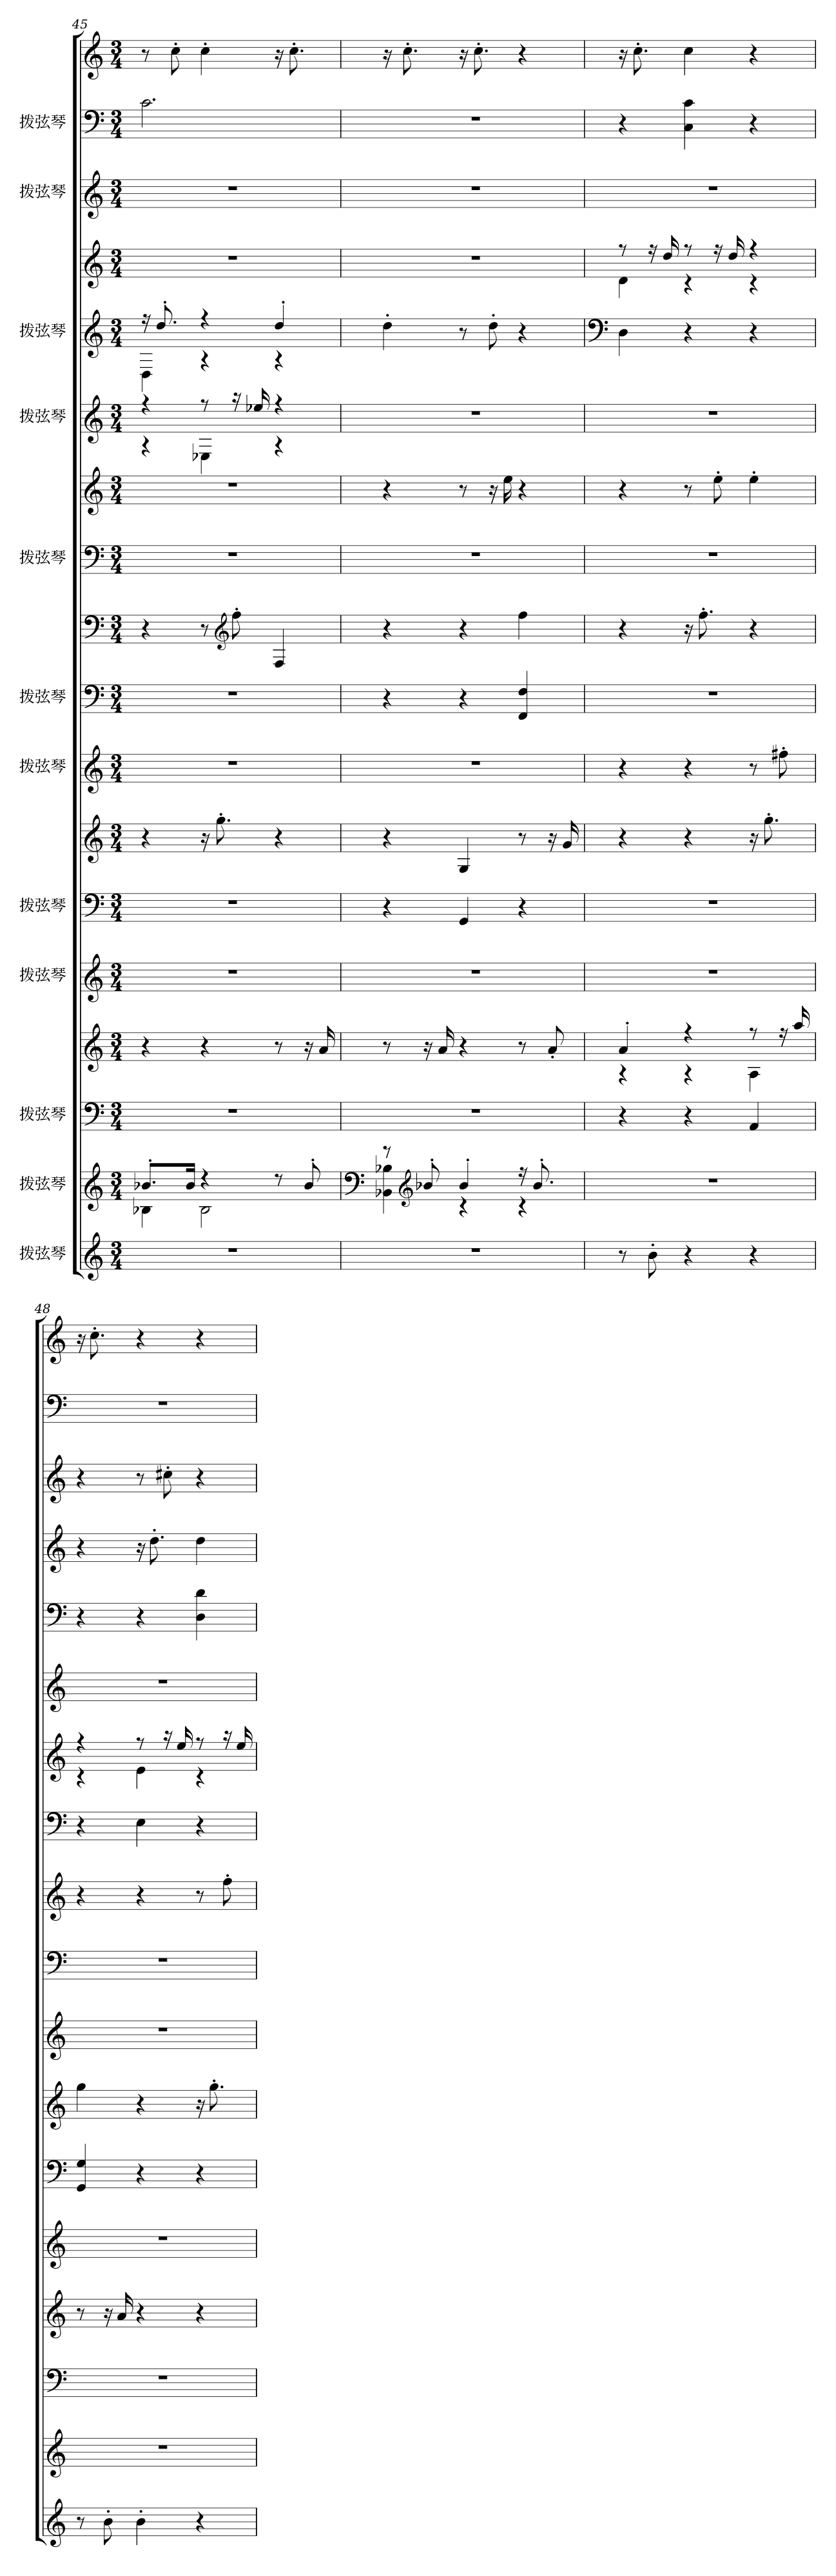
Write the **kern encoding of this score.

**kern	**kern	**kern	**kern	**kern	**kern	**kern	**kern	**kern	**kern	**kern	**kern	**kern	**kern	**kern	**kern	**kern	**kern
*part12	*part11	*part10	*part10	*part9	*part8	*part8	*part7	*part6	*part6	*part5	*part5	*part4	*part3	*part3	*part2	*part1	*part1
*staff18	*staff17	*staff16	*staff15	*staff14	*staff13	*staff12	*staff11	*staff10	*staff9	*staff8	*staff7	*staff6	*staff5	*staff4	*staff3	*staff2	*staff1
*I"拨弦琴	*I"拨弦琴	*I"拨弦琴	*	*I"拨弦琴	*I"拨弦琴	*	*I"拨弦琴	*I"拨弦琴	*	*I"拨弦琴	*	*I"拨弦琴	*I"拨弦琴	*	*I"拨弦琴	*I"拨弦琴	*
*clefG2	*clefG2	*clefF4	*clefG2	*clefG2	*clefF4	*clefG2	*clefG2	*clefF4	*clefF4	*clefF4	*clefG2	*clefG2	*clefG2	*clefG2	*clefG2	*clefF4	*clefG2
*k[]	*k[]	*k[]	*k[]	*k[]	*k[]	*k[]	*k[]	*k[]	*k[]	*k[]	*k[]	*k[]	*k[]	*k[]	*k[]	*k[]	*k[]
*M3/4	*M3/4	*M3/4	*M3/4	*M3/4	*M3/4	*M3/4	*M3/4	*M3/4	*M3/4	*M3/4	*M3/4	*M3/4	*M3/4	*M3/4	*M3/4	*M3/4	*M3/4
=45	=45	=45	=45	=45	=45	=45	=45	=45	=45	=45	=45	=45	=45	=45	=45	=45	=45
*	*^	*	*	*	*	*	*	*	*	*	*	*^	*^	*	*	*	*
2.r	8.b-X'/L	4B-X\	2.r	4r	2.r	2.r	4r	2.r	2.r	4r	2.r	2.r	4r	4r	16r	4D\	2.r	2.r	2.c\	8r
.	.	.	.	.	.	.	.	.	.	.	.	.	.	.	8.dd'/	.	.	.	.	.
.	.	.	.	.	.	.	.	.	.	.	.	.	.	.	.	.	.	.	.	8cc'\
.	16b-/Jk	.	.	.	.	.	.	.	.	.	.	.	.	.	.	.	.	.	.	.
.	4r	2B-\	.	4r	.	.	16r	.	.	8r	.	.	8r	4E-X\	4r	4r	.	.	.	4cc'\
.	.	.	.	.	.	.	8.gg'\	.	.	.	.	.	.	.	.	.	.	.	.	.
*	*	*	*	*	*	*	*	*	*	*clefG2	*	*	*	*	*	*	*	*	*	*
.	.	.	.	.	.	.	.	.	.	8ff'\	.	.	16r	.	.	.	.	.	.	.
.	.	.	.	.	.	.	.	.	.	.	.	.	16ee-X/	.	.	.	.	.	.	.
.	8r	.	.	8r	.	.	4r	.	.	4F/	.	.	4r	4r	4dd'/	4r	.	.	.	16r
.	.	.	.	.	.	.	.	.	.	.	.	.	.	.	.	.	.	.	.	8.cc'\
.	8b-'/	.	.	16r	.	.	.	.	.	.	.	.	.	.	.	.	.	.	.	.
.	.	.	.	16a/	.	.	.	.	.	.	.	.	.	.	.	.	.	.	.	.
*	*	*	*	*	*	*	*	*	*	*	*	*	*v	*v	*	*	*	*	*	*
*	*	*	*	*	*	*	*	*	*	*	*	*	*	*v	*v	*	*	*	*
=46	=46	=46	=46	=46	=46	=46	=46	=46	=46	=46	=46	=46	=46	=46	=46	=46	=46	=46
*	*clefF4	*	*	*	*	*	*	*	*	*	*	*	*	*	*	*	*	*
2.r	8r	4BB-X\ 4B-X\	2.r	8r	2.r	4r	4r	2.r	4r	4r	2.r	4r	2.r	4dd'\	2.r	2.r	2.r	16r
.	.	.	.	.	.	.	.	.	.	.	.	.	.	.	.	.	.	8.cc'\
*	*clefG2	*	*	*	*	*	*	*	*	*	*	*	*	*	*	*	*	*
.	8b-X'/	.	.	16r	.	.	.	.	.	.	.	.	.	.	.	.	.	.
.	.	.	.	16a/	.	.	.	.	.	.	.	.	.	.	.	.	.	.
.	4b-'/	4r	.	4r	.	4GG/	4G/	.	4r	4r	.	8r	.	8r	.	.	.	16r
.	.	.	.	.	.	.	.	.	.	.	.	.	.	.	.	.	.	8.cc'\
.	.	.	.	.	.	.	.	.	.	.	.	16r	.	8dd'\	.	.	.	.
.	.	.	.	.	.	.	.	.	.	.	.	16ee\	.	.	.	.	.	.
.	16r	4r	.	8r	.	4r	8r	.	4FF/ 4F/	4ff\	.	4r	.	4r	.	.	.	4r
.	8.b-'/	.	.	.	.	.	.	.	.	.	.	.	.	.	.	.	.	.
.	.	.	.	8a'/	.	.	16r	.	.	.	.	.	.	.	.	.	.	.
.	.	.	.	.	.	.	16g/	.	.	.	.	.	.	.	.	.	.	.
*	*v	*v	*	*	*	*	*	*	*	*	*	*	*	*	*	*	*	*
!!LO:PB:g=z
=47	=47	=47	=47	=47	=47	=47	=47	=47	=47	=47	=47	=47	=47	=47	=47	=47	=47
*	*	*	*	*	*	*	*	*	*	*	*	*	*clefF4	*	*	*	*
*	*	*	*^	*	*	*	*	*	*	*	*	*	*	*^	*	*	*
8r	2.r	4r	4a'/	4r	2.r	2.r	4r	4r	2.r	4r	2.r	4r	2.r	4D\	8r	4d\	2.r	4r	16r
.	.	.	.	.	.	.	.	.	.	.	.	.	.	.	.	.	.	.	8.cc'\
8b'\	.	.	.	.	.	.	.	.	.	.	.	.	.	.	16r	.	.	.	.
.	.	.	.	.	.	.	.	.	.	.	.	.	.	.	16dd/	.	.	.	.
4r	.	4r	4r	4r	.	.	4r	4r	.	16r	.	8r	.	4r	8r	4r	.	4C\ 4c\	4cc\
.	.	.	.	.	.	.	.	.	.	8.ff'\	.	.	.	.	.	.	.	.	.
.	.	.	.	.	.	.	.	.	.	.	.	8ee'\	.	.	16r	.	.	.	.
.	.	.	.	.	.	.	.	.	.	.	.	.	.	.	16dd/	.	.	.	.
4r	.	4AA/	8r	4A\	.	.	16r	8r	.	4r	.	4ee'\	.	4r	4r	4r	.	4r	4r
.	.	.	.	.	.	.	8.gg'\	.	.	.	.	.	.	.	.	.	.	.	.
.	.	.	16r	.	.	.	.	8ff#X'\	.	.	.	.	.	.	.	.	.	.	.
.	.	.	16aa/	.	.	.	.	.	.	.	.	.	.	.	.	.	.	.	.
*	*	*	*v	*v	*	*	*	*	*	*	*	*	*	*	*v	*v	*	*	*
=48	=48	=48	=48	=48	=48	=48	=48	=48	=48	=48	=48	=48	=48	=48	=48	=48	=48
*	*	*	*	*	*	*	*	*	*	*	*^	*	*	*	*	*	*
8r	2.r	2.r	8r	2.r	4GG/ 4G/	4gg\	2.r	2.r	4r	4r	4r	4r	2.r	4r	4r	4r	2.r	16r
.	.	.	.	.	.	.	.	.	.	.	.	.	.	.	.	.	.	8.cc'\
8b'\	.	.	16r	.	.	.	.	.	.	.	.	.	.	.	.	.	.	.
.	.	.	16a/	.	.	.	.	.	.	.	.	.	.	.	.	.	.	.
4b'\	.	.	4r	.	4r	4r	.	.	4r	4E\	8r	4e\	.	4r	16r	8r	.	4r
.	.	.	.	.	.	.	.	.	.	.	.	.	.	.	8.dd'\	.	.	.
.	.	.	.	.	.	.	.	.	.	.	16r	.	.	.	.	8cc#X'\	.	.
.	.	.	.	.	.	.	.	.	.	.	16ee/	.	.	.	.	.	.	.
4r	.	.	4r	.	4r	16r	.	.	8r	4r	8r	4r	.	4D\ 4d\	4dd\	4r	.	4r
.	.	.	.	.	.	8.gg'\	.	.	.	.	.	.	.	.	.	.	.	.
.	.	.	.	.	.	.	.	.	8ff'\	.	16r	.	.	.	.	.	.	.
.	.	.	.	.	.	.	.	.	.	.	16ee/	.	.	.	.	.	.	.
*	*	*	*	*	*	*	*	*	*	*	*v	*v	*	*	*	*	*	*
=	=	=	=	=	=	=	=	=	=	=	=	=	=	=	=	=	=
*-	*-	*-	*-	*-	*-	*-	*-	*-	*-	*-	*-	*-	*-	*-	*-	*-	*-
